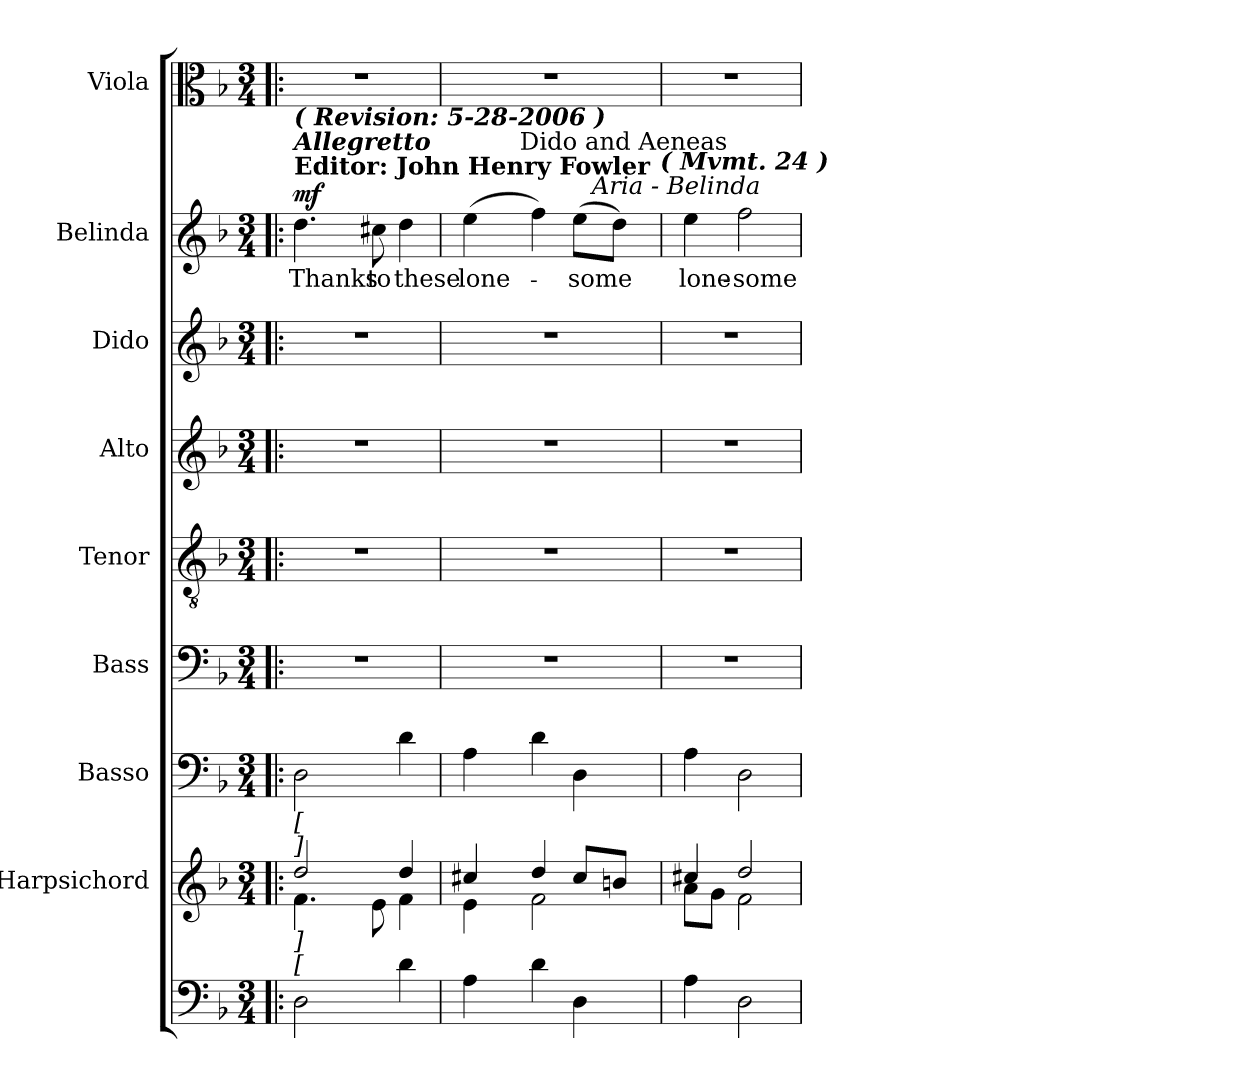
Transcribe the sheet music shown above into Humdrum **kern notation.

**kern	**dynam	**kern	**kern	**dynam	**kern	**kern	**kern	**kern	**kern	**text	**dynam	**kern
*part9	*part9	*part8	*part7	*part7	*part6	*part5	*part4	*part3	*part2	*part2	*part2	*part1
*staff9	*staff9	*staff8	*staff7	*staff7	*staff6	*staff5	*staff4	*staff3	*staff2	*staff2	*staff2	*staff1
*	*	*I"Harpsichord	*I"Basso	*	*I"Bass	*I"Tenor	*I"Alto	*I"Dido	*I"Belinda	*	*	*I"Viola
*	*	*	*	*	*I'B.	*I'T.	*I'A.	*	*	*	*	*I'Viola
!!LO:PB:g=z
*clefF4	*	*clefG2	*clefF4	*	*clefF4	*clefGv2	*clefG2	*clefG2	*clefG2	*	*	*clefC3
*	*	*	*	*	*	*ITrd7c12	*	*	*	*	*	*
*k[b-]	*	*k[b-]	*k[b-]	*	*k[b-]	*k[b-]	*k[b-]	*k[b-]	*k[b-]	*	*	*k[b-]
*F:	*	*F:	*F:	*	*F:	*F:	*F:	*F:	*F:	*	*	*F:
*M3/4	*	*M3/4	*M3/4	*	*M3/4	*M3/4	*M3/4	*M3/4	*M3/4	*	*	*M3/4
*MM180	*	*MM180	*MM180	*	*MM180	*MM180	*MM180	*MM180	*MM180	*	*	*MM180
=1!|:	=1!|:	=1!|:	=1!|:	=1!|:	=1!|:	=1!|:	=1!|:	=1!|:	=1!|:	=1!|:	=1!|:	=1!|:
*	*	*^	*	*	*	*	*	*	*	*	*	*
!	!	!	!	!	!	!LO:N:vis=1	!LO:N:vis=1	!LO:N:vis=1	!LO:N:vis=1	!	!	!	!
!	!	!	!	!	!	!	!	!	!	!LO:TX:a:B:t=Editor&colon; John Henry Fowler	!	!	!
!	!	!	!	!	!	!	!	!	!	!LO:TX:a:Bi:t=Allegretto	!	!	!
!	!	!	!	!	!	!	!	!	!	!LO:TX:a:Bi:t=( Revision&colon;  5-28-2006 )	!	!	!
!	!	!	!	!LO:TX:b:i:t=[	!	!	!	!	!	!	!	!	!
!	!	!	!	!LO:TX:b:i:t=]	!	!	!	!	!	!	!	!	!
!LO:TX:a:i:t=[	!	!	!	!	!	!	!	!	!	!	!	!	!
!LO:TX:a:i:t=]	!	!	!	!	!	!	!	!	!	!	!	!	!
!	!	!	!	!	!	!	!	!	!	!	!LO:LY:b:color=#000000	!	!LO:N:vis=1
2Di\	mf p	2ddi/	4.fi\	2Di\	mf p	2.r	2.r	2.r	2.r	4.ddi\	Thanks	mf	2.r
!	!	!	!	!	!	!	!	!	!	!	!LO:LY:b:color=#000000	!	!
.	.	.	8ei\	.	.	.	.	.	.	8cc#Xi\	to	.	.
!	!	!	!	!	!	!	!	!	!	!	!LO:LY:b:color=#000000	!	!
4di\	.	4ddi/	4fi\	4di\	.	.	.	.	.	4ddi\	these	.	.
=2	=2	=2	=2	=2	=2	=2	=2	=2	=2	=2	=2	=2	=2
!	!	!	!	!	!	!LO:N:vis=1	!LO:N:vis=1	!LO:N:vis=1	!LO:N:vis=1	!	!	!	!
!	!	!	!	!	!	!	!	!	!	!	!LO:LY:b:color=#000000	!	!LO:N:vis=1
*	*	*	*	*	*	*	*	*	*	*^	*	*	*
*	*	*	*	*	*	*	*	*	*	*	*^	*	*	*
4Ai\	.	4cc#Xi/	4ei\	4Ai\	.	2.r	2.r	2.r	2.r	(4eei\	8ryy	2ryy	lone-	.	2.r
.	.	.	.	.	.	.	.	.	.	.	16ryy	.	.	.	.
.	.	.	.	.	.	.	.	.	.	.	64...ryy	.	.	.	.
!	!	!	!	!	!	!	!	!	!	!	!LO:TX:a:t=Dido and Aeneas	!	!	!	!
.	.	.	.	.	.	.	.	.	.	.	2ryy	.	.	.	.
4di\	.	4ddi/	2fi\	4di\	.	.	.	.	.	4ffi\)	.	.	.	.	.
!	!	!	!	!	!	!	!	!	!	!	!	!	!LO:LY:b:color=#000000	!	!
4Di\	.	8cc#i/L	.	4Di\	.	.	.	.	.	(8eei\L	.	32ryy	-some	.	.
.	.	.	.	.	.	.	.	.	.	.	.	128ryy	.	.	.
.	.	.	.	.	.	.	.	.	.	.	.	512.ryy	.	.	.
!	!	!	!	!	!	!	!	!	!	!	!	!LO:TX:a:i:t=Aria - Belinda	!	!	!
.	.	.	.	.	.	.	.	.	.	.	.	8ryy	.	.	.
.	.	8bni/J	.	.	.	.	.	.	.	8ddi\J)	.	.	.	.	.
.	.	.	.	.	.	.	.	.	.	.	.	16ryy	.	.	.
.	.	.	.	.	.	.	.	.	.	.	32ryy	.	.	.	.
.	.	.	.	.	.	.	.	.	.	.	.	64ryy	.	.	.
.	.	.	.	.	.	.	.	.	.	.	.	256ryy	.	.	.
.	.	.	.	.	.	.	.	.	.	.	512ryy	.	.	.	.
!	!	!	!	!	!	!	!	!	!	!	!	!LO:TX:a:Bi:t=( Mvmt. 24 )	!	!	!
.	.	.	.	.	.	.	.	.	.	.	.	1024ryy	.	.	.
=3	=3	=3	=3	=3	=3	=3	=3	=3	=3	=3	=3	=3	=3	=3	=3
!	!	!	!	!	!	!LO:N:vis=1	!LO:N:vis=1	!LO:N:vis=1	!LO:N:vis=1	!	!	!	!	!	!
*	*	*	*	*	*	*	*	*	*	*v	*v	*v	*	*	*
*	*	*	*	*	*	*	*	*	*	*^	*	*	*
*	*	*	*	*	*	*	*	*	*	*	*^	*	*	*
!	!	!	!	!	!	!	!	!	!	!	!	!	!LO:LY:b:color=#000000	!	!LO:N:vis=1
*	*	*	*	*	*	*	*	*	*	*v	*v	*v	*	*	*
4Ai\	.	4cc#Xi/	8ai\L	4Ai\	.	2.r	2.r	2.r	2.r	4eei\	lone-	.	2.r
.	.	.	8gi\J	.	.	.	.	.	.	.	.	.	.
!	!	!	!	!	!	!	!	!	!	!	!LO:LY:b:color=#000000	!	!
2Di\	.	2ddi/	2fi\	2Di\	.	.	.	.	.	2ffi\	-some	.	.
*	*	*v	*v	*	*	*	*	*	*	*	*	*	*
=	=	=	=	=	=	=	=	=	=	=	=	=
*-	*-	*-	*-	*-	*-	*-	*-	*-	*-	*-	*-	*-
